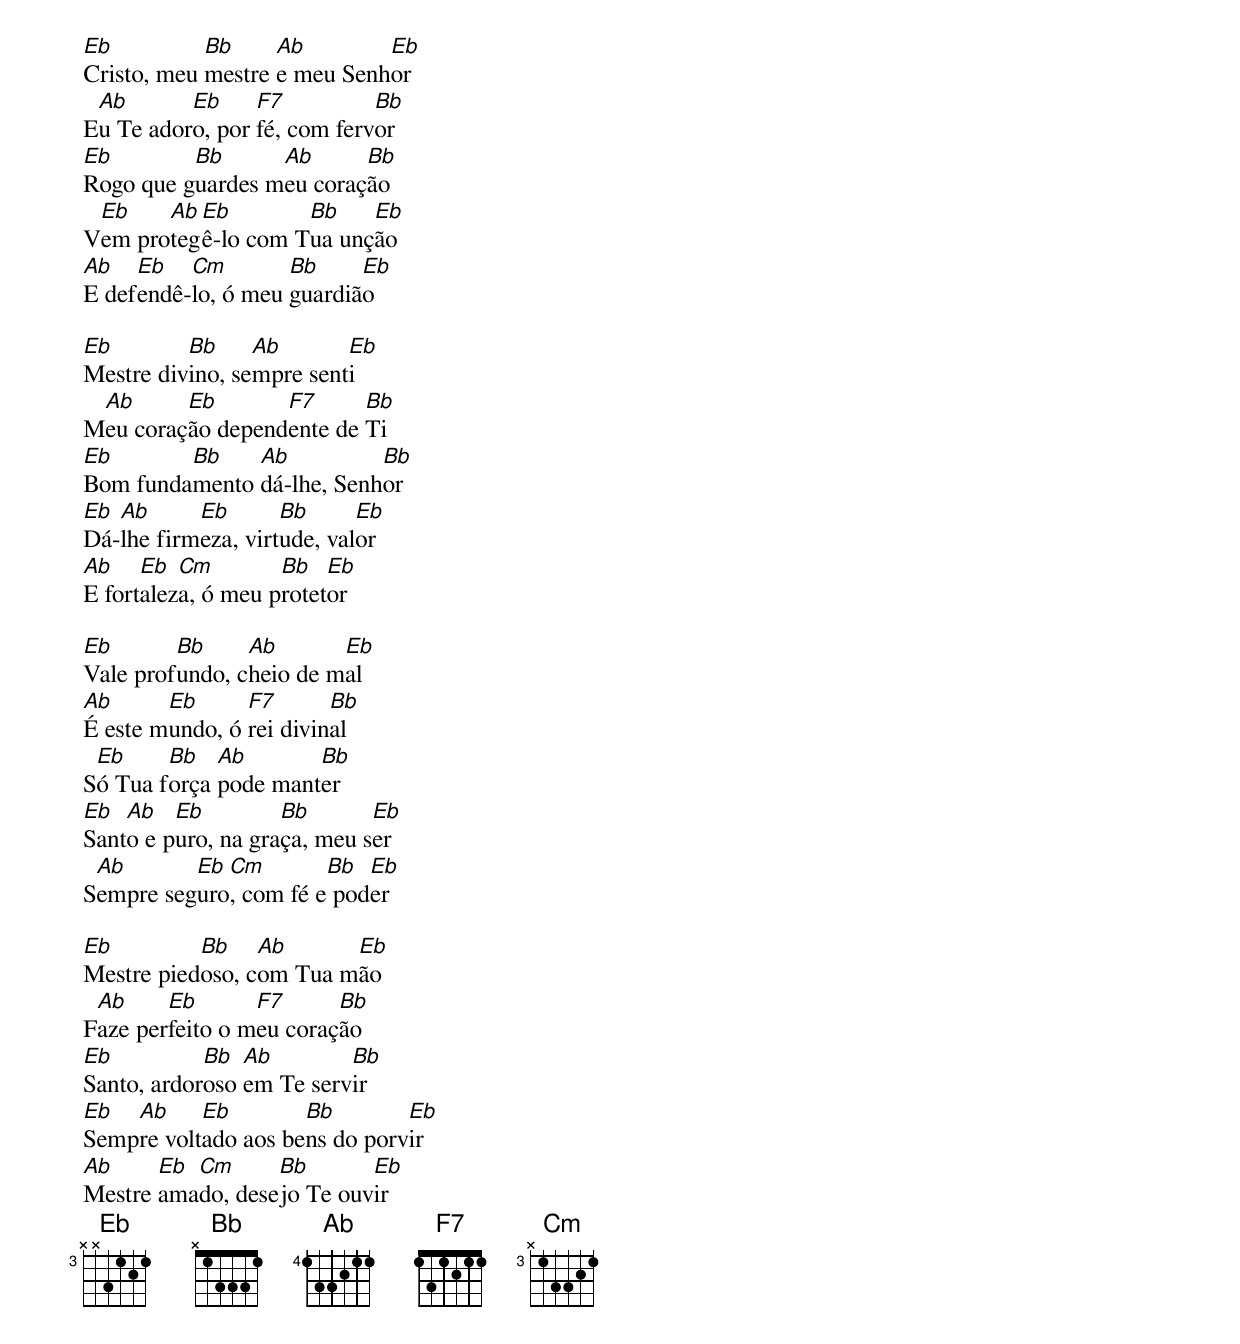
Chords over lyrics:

Eb          Bb     Ab        Eb
Cristo, meu mestre e meu Senhor
 Ab       Eb     F7          Bb
Eu Te adoro, por fé, com fervor
Eb        Bb      Ab      Bb
Rogo que guardes meu coração
 Eb    Ab Eb        Bb    Eb
Vem protegê-lo com Tua unção
Ab   Eb   Cm        Bb     Eb
E defendê-lo, ó meu guardião

Eb        Bb     Ab       Eb
Mestre divino, sempre senti
 Ab      Eb       F7      Bb
Meu coração dependente de Ti
Eb       Bb    Ab          Bb
Bom fundamento dá-lhe, Senhor
Eb Ab      Eb       Bb      Eb
Dá-lhe firmeza, virtude, valor
Ab    Eb  Cm        Bb   Eb
E fortaleza, ó meu protetor

Eb       Bb     Ab       Eb
Vale profundo, cheio de mal
Ab      Eb      F7       Bb
É este mundo, ó rei divinal
 Eb     Bb   Ab       Bb
Só Tua força pode manter
Eb  Ab   Eb         Bb       Eb
Santo e puro, na graça, meu ser
 Ab       Eb Cm        Bb  Eb
Sempre seguro, com fé e poder

Eb         Bb    Ab      Eb
Mestre piedoso, com Tua mão
 Ab     Eb       F7      Bb
Faze perfeito o meu coração
Eb          Bb  Ab        Bb
Santo, ardoroso em Te servir
Eb  Ab     Eb        Bb        Eb
Sempre voltado aos bens do porvir
Ab     Eb Cm      Bb       Eb
Mestre amado, desejo Te ouvir
